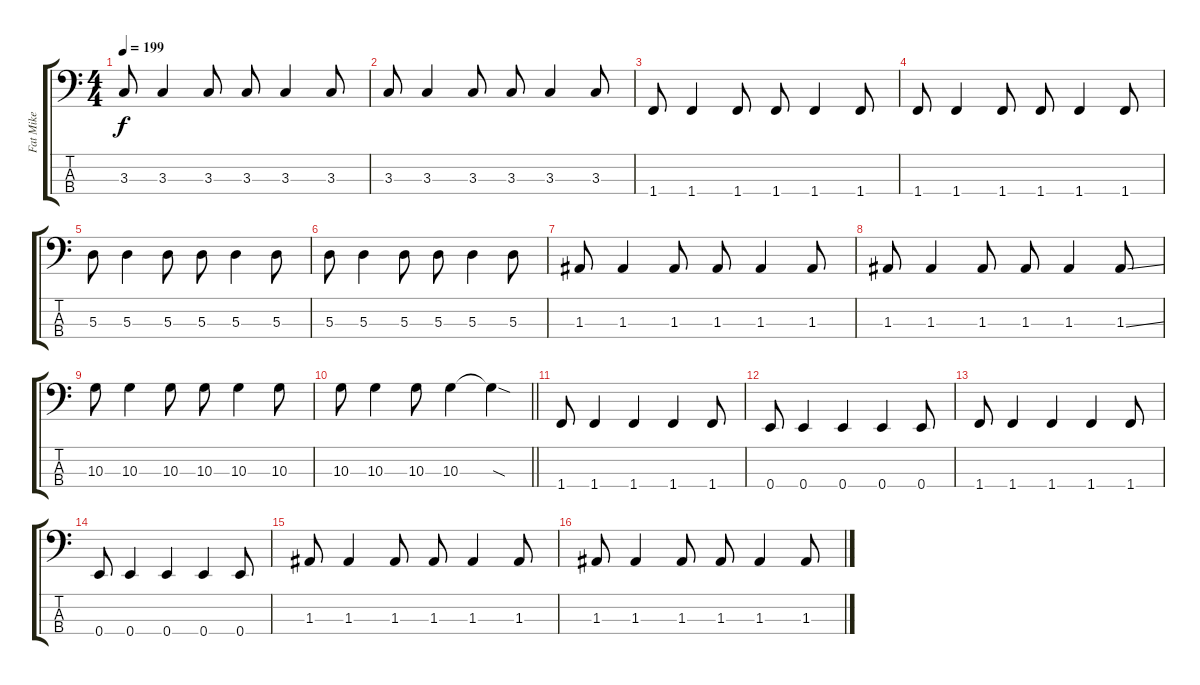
\track ("Fat Mike" "Fat Mike") {instrument electricbasspick}
\staff {score tabs}
\tuning (G2 D2 A1 E1) {hide}
\ts (4 4)
\tempo 199
\clef f4
\ks c
3.3.8{dy f} 3.3.4 3.3.8 3.3.8 3.3.4 3.3.8 |
3.3.8 3.3.4 3.3.8 3.3.8 3.3.4 3.3.8 |
1.4.8 1.4.4 1.4.8 1.4.8 1.4.4 1.4.8 |
1.4.8 1.4.4 1.4.8 1.4.8 1.4.4 1.4.8 |
5.3.8 5.3.4 5.3.8 5.3.8 5.3.4 5.3.8 |
5.3.8 5.3.4 5.3.8 5.3.8 5.3.4 5.3.8 |
1.3.8 1.3.4 1.3.8 1.3.8 1.3.4 1.3.8 |
1.3.8 1.3.4 1.3.8 1.3.8 1.3.4 1.3{ss}.8 |
10.3.8 10.3.4 10.3.8 10.3.8 10.3.4 10.3.8 |
\barLineRight lightlight
10.3.8 10.3.4 10.3.8 10.3.4 10.3{sod t}.4 |
\section ("" "")
1.4.8 1.4.4 1.4.4 1.4.4 1.4.8 |
0.4.8 0.4.4 0.4.4 0.4.4 0.4.8 |
1.4.8 1.4.4 1.4.4 1.4.4 1.4.8 |
0.4.8 0.4.4 0.4.4 0.4.4 0.4.8 |
1.3.8 1.3.4 1.3.8 1.3.8 1.3.4 1.3.8 |
1.3.8 1.3.4 1.3.8 1.3.8 1.3.4 1.3.8
